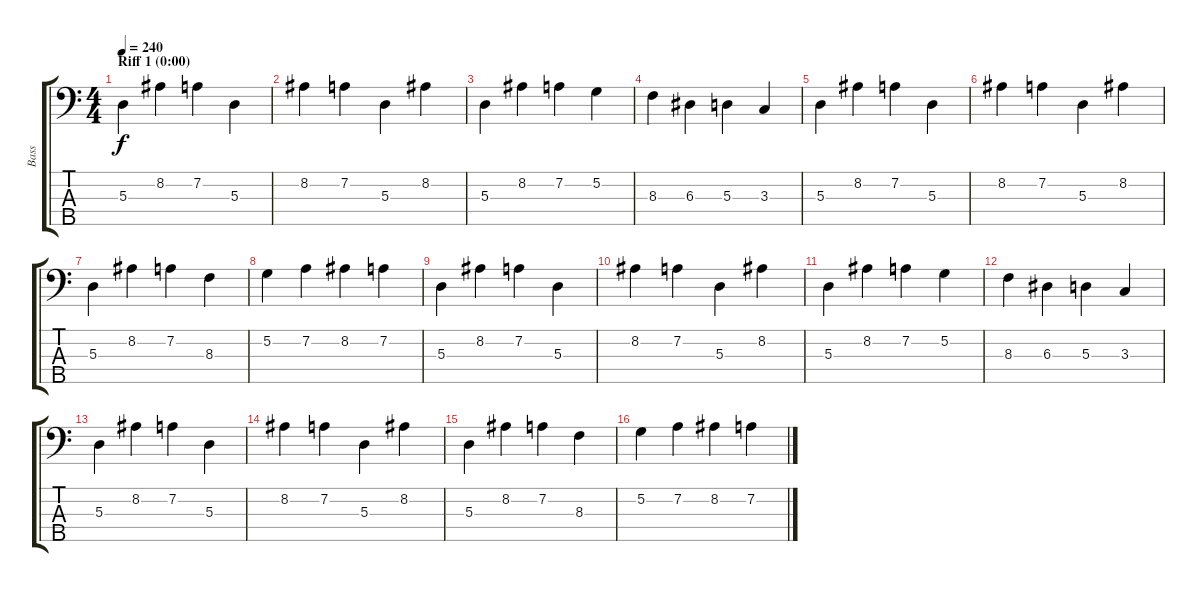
\track ("Bass" "Bass") {instrument electricbassfinger}
\staff {score tabs}
\tuning (G2 D2 A1 E1 B0) {hide}
\ts (4 4)
\section ("" "Riff 1 (0:00)")
\tempo 240
\clef f4
\ks c
5.3.4{dy f instrument electricbassfinger} 8.2.4 7.2.4 5.3.4 |
8.2.4 7.2.4 5.3.4 8.2.4 |
5.3.4 8.2.4 7.2.4 5.2.4 |
8.3.4 6.3.4 5.3.4 3.3.4 |
5.3.4 8.2.4 7.2.4 5.3.4 |
8.2.4 7.2.4 5.3.4 8.2.4 |
5.3.4 8.2.4 7.2.4 8.3.4 |
5.2.4 7.2.4 8.2.4 7.2.4 |
5.3.4 8.2.4 7.2.4 5.3.4 |
8.2.4 7.2.4 5.3.4 8.2.4 |
5.3.4 8.2.4 7.2.4 5.2.4 |
8.3.4 6.3.4 5.3.4 3.3.4 |
5.3.4 8.2.4 7.2.4 5.3.4 |
8.2.4 7.2.4 5.3.4 8.2.4 |
5.3.4 8.2.4 7.2.4 8.3.4 |
5.2.4 7.2.4 8.2.4 7.2.4
